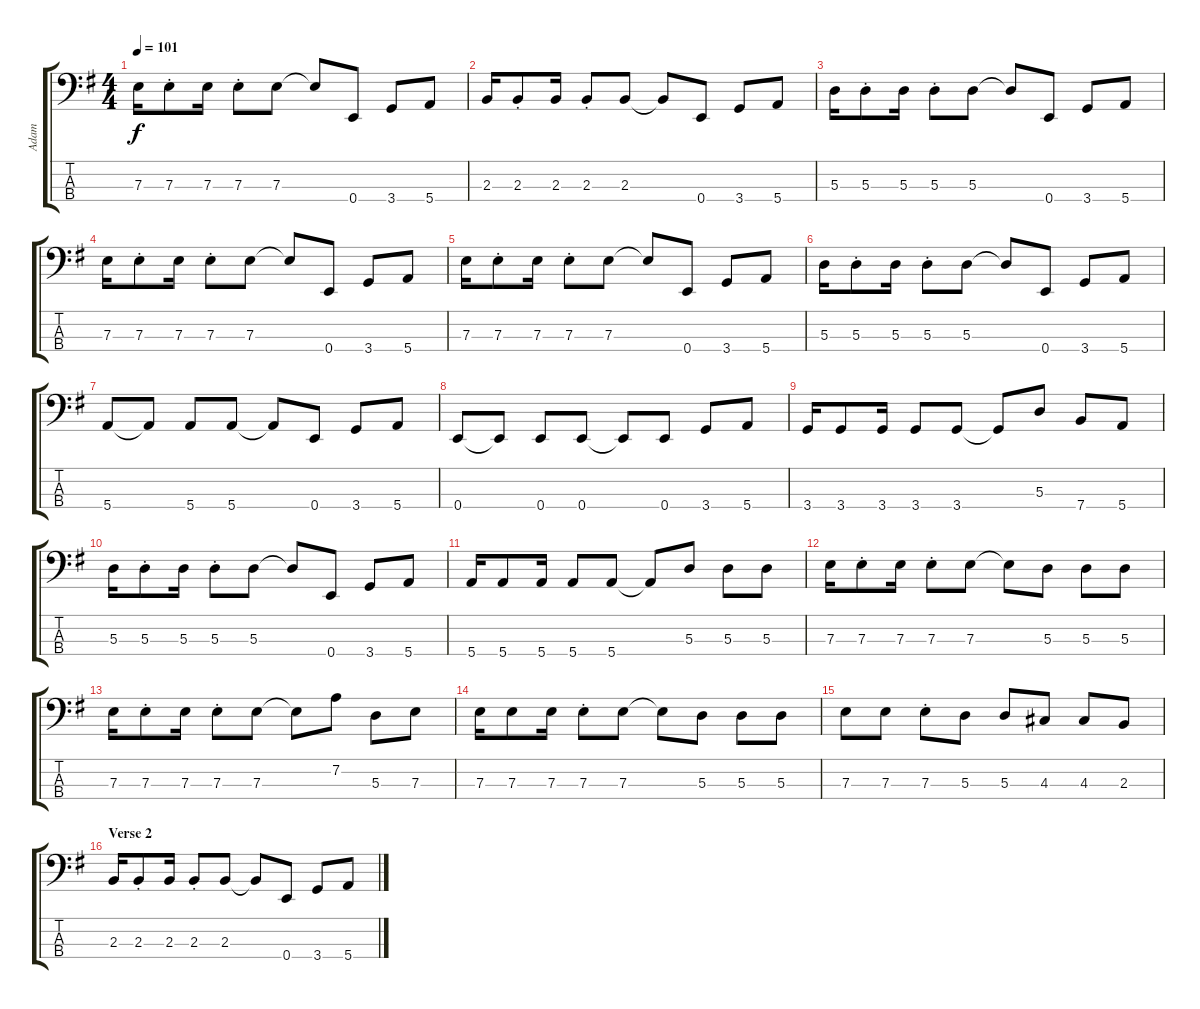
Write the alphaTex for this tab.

\track ("Adam" "Adam") {instrument electricbassfinger}
\staff {score tabs}
\tuning (G2 D2 A1 E1) {hide}
\ts (4 4)
\tempo 101
\clef f4
\ks eminor
7.3.16{dy f} 7.3{st}.8 7.3.16 7.3{st}.8 7.3.8 7.3{t}.8 0.4.8 3.4.8 5.4.8 |
2.3.16 2.3{st}.8 2.3.16 2.3{st}.8 2.3.8 2.3{t}.8 0.4.8 3.4.8 5.4.8 |
5.3.16 5.3{st}.8 5.3.16 5.3{st}.8 5.3.8 5.3{t}.8 0.4.8 3.4.8 5.4.8 |
7.3.16 7.3{st}.8 7.3.16 7.3{st}.8 7.3.8 7.3{t}.8 0.4.8 3.4.8 5.4.8 |
7.3.16 7.3{st}.8 7.3.16 7.3{st}.8 7.3.8 7.3{t}.8 0.4.8 3.4.8 5.4.8 |
5.3.16 5.3{st}.8 5.3.16 5.3{st}.8 5.3.8 5.3{t}.8 0.4.8 3.4.8 5.4.8 |
5.4.8 5.4{t}.8 5.4.8 5.4.8 5.4{t}.8 0.4.8 3.4.8 5.4.8 |
0.4.8 0.4{t}.8 0.4.8 0.4.8 0.4{t}.8 0.4.8 3.4.8 5.4.8 |
3.4.16 3.4.8 3.4.16 3.4.8 3.4.8 3.4{t}.8 5.3.8 7.4.8 5.4.8 |
5.3.16 5.3{st}.8 5.3.16 5.3{st}.8 5.3.8 5.3{t}.8 0.4.8 3.4.8 5.4.8 |
5.4.16 5.4.8 5.4.16 5.4.8 5.4.8 5.4{t}.8 5.3.8 5.3.8 5.3.8 |
7.3.16 7.3{st}.8 7.3.16 7.3{st}.8 7.3.8 7.3{t}.8 5.3.8 5.3.8 5.3.8 |
7.3.16 7.3{st}.8 7.3.16 7.3{st}.8 7.3.8 7.3{t}.8 7.2.8 5.3.8 7.3.8 |
7.3.16 7.3.8 7.3.16 7.3{st}.8 7.3.8 7.3{t}.8 5.3.8 5.3.8 5.3.8 |
7.3.8 7.3.8 7.3{st}.8 5.3.8 5.3.8 4.3.8 4.3.8 2.3.8 |
\section ("" "Verse 2")
2.3.16 2.3{st}.8 2.3.16 2.3{st}.8 2.3.8 2.3{t}.8 0.4.8 3.4.8 5.4.8
